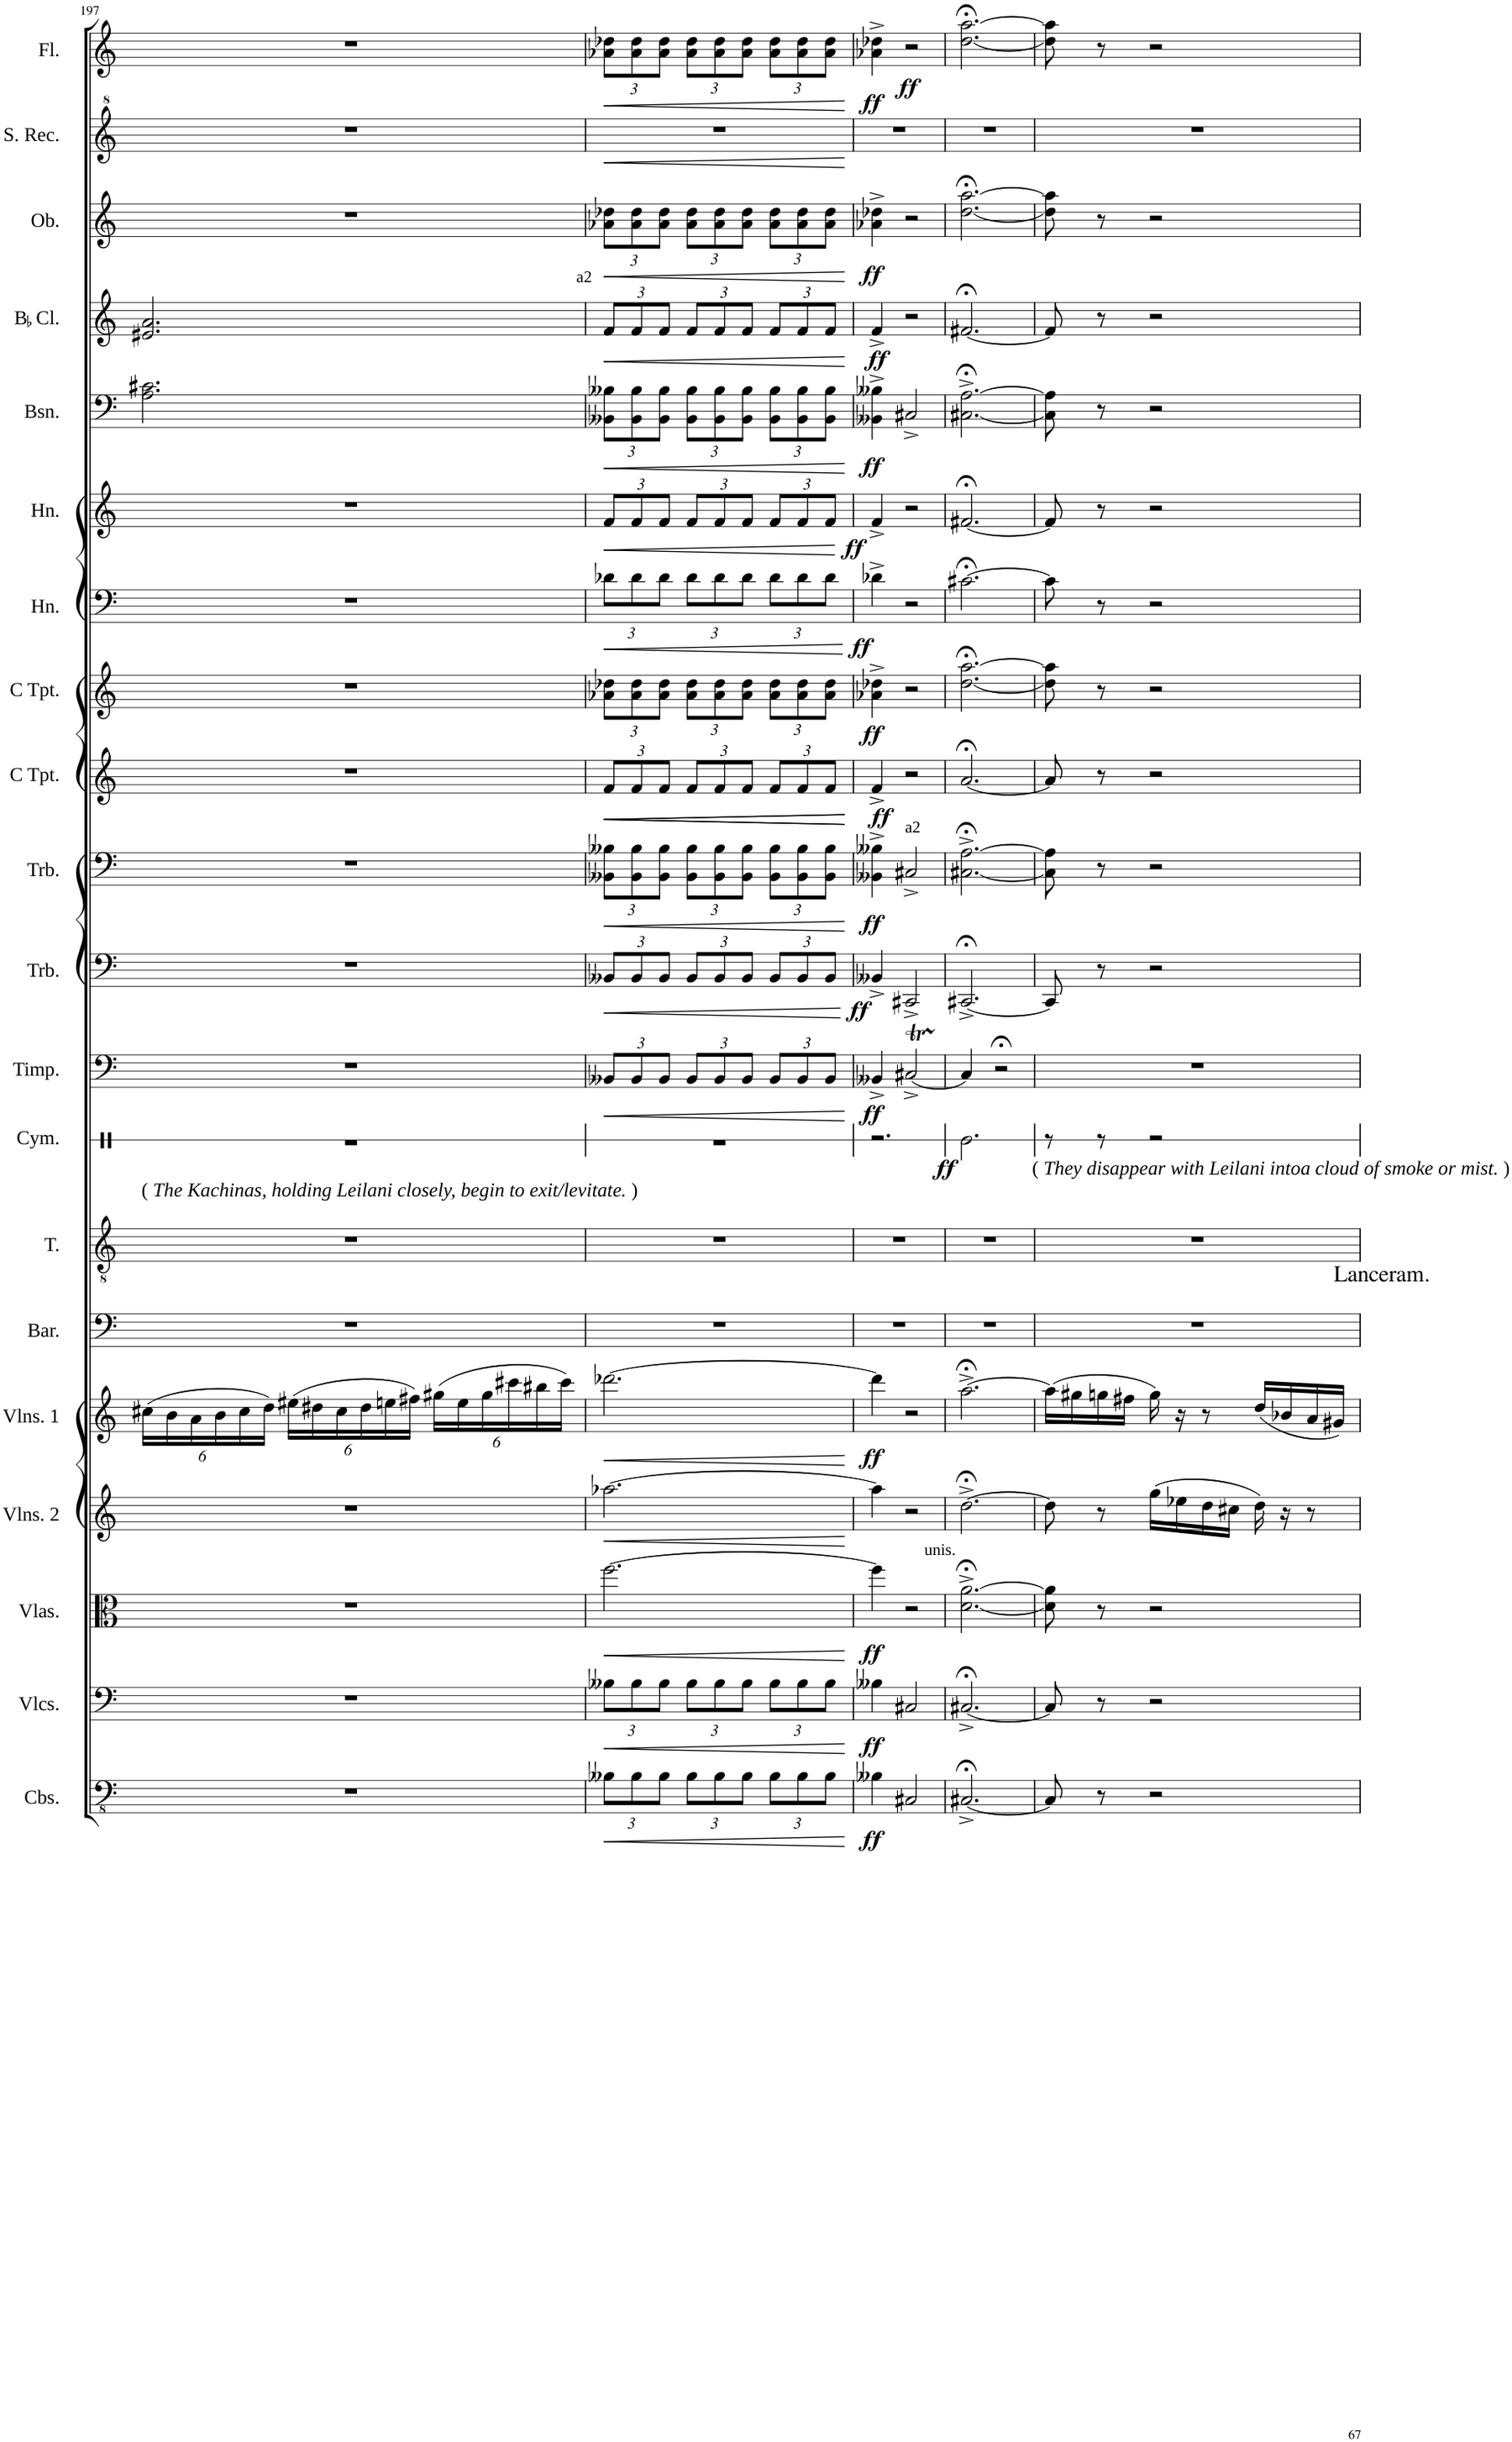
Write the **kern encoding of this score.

**kern	**dynam	**kern	**dynam	**kern	**dynam	**kern	**dynam	**kern	**dynam	**kern	**dynam	**kern	**dynam	**kern	**dynam	**kern	**dynam	**kern	**dynam	**kern	**dynam	**kern	**dynam	**kern	**dynam	**kern	**dynam	**kern	**dynam	**kern	**dynam
*part16	*part16	*part15	*part15	*part14	*part14	*part13	*part13	*part12	*part12	*part11	*part11	*part10	*part10	*part9	*part9	*part8	*part8	*part7	*part7	*part6	*part6	*part5	*part5	*part4	*part4	*part3	*part3	*part2	*part2	*part1	*part1
*staff16	*staff16	*staff15	*staff15	*staff14	*staff14	*staff13	*staff13	*staff12	*staff12	*staff11	*staff11	*staff10	*staff10	*staff9	*staff9	*staff8	*staff8	*staff7	*staff7	*staff6	*staff6	*staff5	*staff5	*staff4	*staff4	*staff3	*staff3	*staff2	*staff2	*staff1	*staff1
*I"Contrabasses	*	*I"Violoncellos	*	*I"Violas	*	*I"Violins 2	*	*I"Violins 1	*	*I"Timpani	*	*I"Trombone	*	*I"Trombone	*	*I"C Trumpet	*	*I"C Trumpet	*	*I"Horn	*	*I"Horn	*	*I"Bassoon	*	*I"BaccidentalFlat Clarinet	*	*I"Oboe	*	*I"Flute	*
*I'Cbs.	*	*I'Vlcs.	*	*I'Vlas.	*	*I'Vlns. 2	*	*I'Vlns. 1	*	*I'Timp.	*	*I'Trb.	*	*I'Trb.	*	*I'C Tpt.	*	*I'C Tpt.	*	*I'Hn.	*	*I'Hn.	*	*I'Bsn.	*	*I'BaccidentalFlat Cl.	*	*I'Ob.	*	*I'Fl.	*
!!LO:PB:g=z
*clefFv4	*	*clefF4	*	*clefC3	*	*clefG2	*	*clefG2	*	*clefF4	*	*clefF4	*	*clefF4	*	*clefG2	*	*clefG2	*	*clefF4	*	*clefG2	*	*clefF4	*	*clefG2	*	*clefG2	*	*clefG2	*
*	*	*	*	*	*	*	*	*	*	*	*	*	*	*	*	*	*	*	*	*ITrd4c7	*	*ITrd4c7	*	*	*	*ITrd1c2	*	*	*	*	*
*k[]	*	*k[]	*	*k[]	*	*k[]	*	*k[]	*	*k[]	*	*k[]	*	*k[]	*	*k[]	*	*k[]	*	*k[]	*	*k[]	*	*k[]	*	*k[]	*	*k[]	*	*k[]	*
*M3/4	*	*M3/4	*	*M3/4	*	*M3/4	*	*M3/4	*	*M3/4	*	*M3/4	*	*M3/4	*	*M3/4	*	*M3/4	*	*M3/4	*	*M3/4	*	*M3/4	*	*M3/4	*	*M3/4	*	*M3/4	*
*	*	*	*	*	*	*	*	*Xbrackettup	*	*	*	*	*	*	*	*	*	*	*	*	*	*	*	*	*	*	*	*	*	*	*
=197	=197	=197	=197	=197	=197	=197	=197	=197	=197	=197	=197	=197	=197	=197	=197	=197	=197	=197	=197	=197	=197	=197	=197	=197	=197	=197	=197	=197	=197	=197	=197
2.r	.	2.r	.	2.r	.	2.r	.	(24cc#X\LL	.	2.r	.	2.r	.	2.r	.	2.r	.	2.r	.	2.r	.	2.r	.	2.A\ 2.c#X\	.	2.e#X/ 2.a/	.	2.r	.	2.r	.
.	.	.	.	.	.	.	.	24b\	.	.	.	.	.	.	.	.	.	.	.	.	.	.	.	.	.	.	.	.	.	.	.
.	.	.	.	.	.	.	.	24a\	.	.	.	.	.	.	.	.	.	.	.	.	.	.	.	.	.	.	.	.	.	.	.
.	.	.	.	.	.	.	.	24b\	.	.	.	.	.	.	.	.	.	.	.	.	.	.	.	.	.	.	.	.	.	.	.
.	.	.	.	.	.	.	.	24cc#\	.	.	.	.	.	.	.	.	.	.	.	.	.	.	.	.	.	.	.	.	.	.	.
.	.	.	.	.	.	.	.	24dd\JJ)	.	.	.	.	.	.	.	.	.	.	.	.	.	.	.	.	.	.	.	.	.	.	.
.	.	.	.	.	.	.	.	(24ee#X\LL	.	.	.	.	.	.	.	.	.	.	.	.	.	.	.	.	.	.	.	.	.	.	.
.	.	.	.	.	.	.	.	24dd#X\	.	.	.	.	.	.	.	.	.	.	.	.	.	.	.	.	.	.	.	.	.	.	.
.	.	.	.	.	.	.	.	24cc#\	.	.	.	.	.	.	.	.	.	.	.	.	.	.	.	.	.	.	.	.	.	.	.
.	.	.	.	.	.	.	.	24dd#\	.	.	.	.	.	.	.	.	.	.	.	.	.	.	.	.	.	.	.	.	.	.	.
.	.	.	.	.	.	.	.	24een\	.	.	.	.	.	.	.	.	.	.	.	.	.	.	.	.	.	.	.	.	.	.	.
.	.	.	.	.	.	.	.	24ff#X\JJ)	.	.	.	.	.	.	.	.	.	.	.	.	.	.	.	.	.	.	.	.	.	.	.
.	.	.	.	.	.	.	.	(24gg#X\LL	.	.	.	.	.	.	.	.	.	.	.	.	.	.	.	.	.	.	.	.	.	.	.
.	.	.	.	.	.	.	.	24ee\	.	.	.	.	.	.	.	.	.	.	.	.	.	.	.	.	.	.	.	.	.	.	.
.	.	.	.	.	.	.	.	24gg#\	.	.	.	.	.	.	.	.	.	.	.	.	.	.	.	.	.	.	.	.	.	.	.
.	.	.	.	.	.	.	.	24ccc#X\	.	.	.	.	.	.	.	.	.	.	.	.	.	.	.	.	.	.	.	.	.	.	.
.	.	.	.	.	.	.	.	24bb#X\	.	.	.	.	.	.	.	.	.	.	.	.	.	.	.	.	.	.	.	.	.	.	.
.	.	.	.	.	.	.	.	24ccc#\JJ)	.	.	.	.	.	.	.	.	.	.	.	.	.	.	.	.	.	.	.	.	.	.	.
=198	=198	=198	=198	=198	=198	=198	=198	=198	=198	=198	=198	=198	=198	=198	=198	=198	=198	=198	=198	=198	=198	=198	=198	=198	=198	=198	=198	=198	=198	=198	=198
*Xbrackettup	*	*	*	*	*	*	*	*	*	*	*	*	*	*	*	*	*	*	*	*	*	*	*	*	*	*	*	*	*	*	*
!	!LO:HP:b	!	!	!	!	!	!	!	!	!	!	!	!	!	!	!	!	!	!	!	!	!	!	!	!	!	!	!	!	!	!
*	*	*Xbrackettup	*	*	*	*	*	*	*	*	*	*	*	*	*	*	*	*	*	*	*	*	*	*	*	*	*	*	*	*	*
!	!	!	!LO:HP:b	!	!LO:HP:b	!	!LO:HP:b	!	!LO:HP:b	!	!	!	!	!	!	!	!	!	!	!	!	!	!	!	!	!	!	!	!	!	!
*	*	*	*	*	*	*	*	*	*	*Xbrackettup	*	*	*	*	*	*	*	*	*	*	*	*	*	*	*	*	*	*	*	*	*
!	!	!	!	!	!	!	!	!	!	!	!LO:HP:b	!	!	!	!	!	!	!	!	!	!	!	!	!	!	!	!	!	!	!	!
*	*	*	*	*	*	*	*	*	*	*	*	*Xbrackettup	*	*	*	*	*	*	*	*	*	*	*	*	*	*	*	*	*	*	*
!	!	!	!	!	!	!	!	!	!	!	!	!	!LO:HP:b	!	!	!	!	!	!	!	!	!	!	!	!	!	!	!	!	!	!
*	*	*	*	*	*	*	*	*	*	*	*	*	*	*Xbrackettup	*	*	*	*	*	*	*	*	*	*	*	*	*	*	*	*	*
!	!	!	!	!	!	!	!	!	!	!	!	!	!	!	!LO:HP:b	!	!	!	!	!	!	!	!	!	!	!	!	!	!	!	!
*	*	*	*	*	*	*	*	*	*	*	*	*	*	*	*	*Xbrackettup	*	*	*	*	*	*	*	*	*	*	*	*	*	*	*
!	!	!	!	!	!	!	!	!	!	!	!	!	!	!	!	!	!LO:HP:b	!	!	!	!	!	!	!	!	!	!	!	!	!	!
*	*	*	*	*	*	*	*	*	*	*	*	*	*	*	*	*	*	*Xbrackettup	*	*Xbrackettup	*	*	*	*	*	*	*	*	*	*	*
!	!	!	!	!	!	!	!	!	!	!	!	!	!	!	!	!	!	!	!	!	!LO:HP:b	!	!	!	!	!	!	!	!	!	!
*	*	*	*	*	*	*	*	*	*	*	*	*	*	*	*	*	*	*	*	*	*	*Xbrackettup	*	*	*	*	*	*	*	*	*
!	!	!	!	!	!	!	!	!	!	!	!	!	!	!	!	!	!	!	!	!	!	!	!LO:HP:b	!	!	!	!	!	!	!	!
*	*	*	*	*	*	*	*	*	*	*	*	*	*	*	*	*	*	*	*	*	*	*	*	*Xbrackettup	*	*	*	*	*	*	*
!	!	!	!	!	!	!	!	!	!	!	!	!	!	!	!	!	!	!	!	!	!	!	!	!	!LO:HP:b	!	!	!	!	!	!
*	*	*	*	*	*	*	*	*	*	*	*	*	*	*	*	*	*	*	*	*	*	*	*	*	*	*Xbrackettup	*	*	*	*	*
!	!	!	!	!	!	!	!	!	!	!	!	!	!	!	!	!	!	!	!	!	!	!	!	!	!	!	!LO:HP:b	!	!	!	!
*	*	*	*	*	*	*	*	*	*	*	*	*	*	*	*	*	*	*	*	*	*	*	*	*	*	*	*	*Xbrackettup	*	*	*
!	!	!	!	!	!	!	!	!	!	!	!	!	!	!	!	!	!	!	!	!	!	!	!	!	!	!	!	!	!LO:HP:b	!	!
*	*	*	*	*	*	*	*	*	*	*	*	*	*	*	*	*	*	*	*	*	*	*	*	*	*	*	*	*	*	*Xbrackettup	*
!	!	!	!	!	!	!	!	!	!	!	!	!	!	!	!	!	!	!	!	!	!	!	!	!	!	!LO:TX:a:t=a2	!	!	!	!	!
!	!	!	!	!	!	!	!	!	!	!	!	!	!	!	!	!	!	!	!	!	!	!	!	!	!	!	!	!	!	!	!LO:HP:b
12BB--X\L	<	12B--X\L	<	[2.ff\	<	[2.aa-X\	<	[2.ddd-X\	<	12BB--X/L	<	12BB--X/L	<	12BB--X\ 12B--X\L	<	12f/L	<	12a-X\ 12dd-X\L	.	12d-X\L	<	12f/L	<	12BB--X\ 12B--X\L	<	12f/L	<	12a-X\ 12dd-X\L	<	12a-X\ 12dd-X\L	<
!	!	!	!	!	!	!	!	!	!	!	!	!	!	!	!	!	!LO:HP:b	!	!	!	!	!	!	!	!	!	!	!	!	!	!
12BB--\	.	12B--\	.	.	.	.	.	.	.	12BB--/	.	12BB--/	.	12BB--\ 12B--\	.	12f/	<	12a-\ 12dd-\	.	12d-\	.	12f/	.	12BB--\ 12B--\	.	12f/	.	12a-\ 12dd-\	.	12a-\ 12dd-\	.
12BB--\J	.	12B--\J	.	.	.	.	.	.	.	12BB--/J	.	12BB--/J	.	12BB--\ 12B--\J	.	12f/J	.	12a-\ 12dd-\J	.	12d-\J	.	12f/J	.	12BB--\ 12B--\J	.	12f/J	.	12a-\ 12dd-\J	.	12a-\ 12dd-\J	.
12BB--\L	.	12B--\L	.	.	.	.	.	.	.	12BB--/L	.	12BB--/L	.	12BB--\ 12B--\L	.	12f/L	.	12a-\ 12dd-\L	.	12d-\L	.	12f/L	.	12BB--\ 12B--\L	.	12f/L	.	12a-\ 12dd-\L	.	12a-\ 12dd-\L	.
12BB--\	.	12B--\	.	.	.	.	.	.	.	12BB--/	.	12BB--/	.	12BB--\ 12B--\	.	12f/	.	12a-\ 12dd-\	.	12d-\	.	12f/	.	12BB--\ 12B--\	.	12f/	.	12a-\ 12dd-\	.	12a-\ 12dd-\	.
12BB--\J	.	12B--\J	.	.	.	.	.	.	.	12BB--/J	.	12BB--/J	.	12BB--\ 12B--\J	.	12f/J	.	12a-\ 12dd-\J	.	12d-\J	.	12f/J	.	12BB--\ 12B--\J	.	12f/J	.	12a-\ 12dd-\J	.	12a-\ 12dd-\J	.
12BB--\L	.	12B--\L	.	.	.	.	.	.	.	12BB--/L	.	12BB--/L	.	12BB--\ 12B--\L	.	12f/L	.	12a-\ 12dd-\L	.	12d-\L	.	12f/L	.	12BB--\ 12B--\L	.	12f/L	.	12a-\ 12dd-\L	.	12a-\ 12dd-\L	.
12BB--\	.	12B--\	.	.	.	.	.	.	.	12BB--/	.	12BB--/	.	12BB--\ 12B--\	.	12f/	.	12a-\ 12dd-\	.	12d-\	.	12f/	.	12BB--\ 12B--\	.	12f/	.	12a-\ 12dd-\	.	12a-\ 12dd-\	.
12BB--\J	.	12B--\J	.	.	.	.	.	.	.	12BB--/J	.	12BB--/J	.	12BB--\ 12B--\J	.	12f/J	.	12a-\ 12dd-\J	.	12d-\J	.	12f/J	.	12BB--\ 12B--\J	.	12f/J	.	12a-\ 12dd-\J	.	12a-\ 12dd-\J	.
.	[	.	[	.	[	.	[	.	[	.	[	.	[	.	[	.	[ [	.	.	.	[	.	[	.	[	.	[	.	[	.	[
=199	=199	=199	=199	=199	=199	=199	=199	=199	=199	=199	=199	=199	=199	=199	=199	=199	=199	=199	=199	=199	=199	=199	=199	=199	=199	=199	=199	=199	=199	=199	=199
!	!LO:DY:b	!	!LO:DY:b	!	!LO:DY:b	!	!	!	!LO:DY:b	!	!LO:DY:b	!	!LO:DY:b	!	!LO:DY:b	!	!LO:DY:b	!	!LO:DY:b	!	!LO:DY:b	!	!LO:DY:b	!	!LO:DY:b	!	!LO:DY:b	!	!LO:DY:b	!	!LO:DY:b
4BB--X\	ff	4B--X\	ff	4ff\]	ff	4aa-\]	.	4ddd-\]	ff	4BB--X^/	ff	4BB--X^/	ff	4BB--X\^ 4B--X\^	ff	4f^/	ff	4a-X\^ 4dd-X\^	ff	4d-X^\	ff	4f^/	ff	4BB--X\^ 4B--X\^	ff	4f^/	ff	4a-X\^ 4dd-X\^	ff	4a-X\^ 4dd-X\^	ff
!	!	!	!	!	!	!	!	!	!	!	!	!	!	!LO:TX:a:t=a2	!	!	!	!	!	!	!	!	!	!	!	!	!	!	!	!	!
2CC#X/	.	2C#X/	.	2r	.	2r	.	2r	.	[2C#Xt^/	.	2CC#X^/	.	2C#X^/	.	2r	.	2r	.	2r	.	2r	.	2C#X^/	.	2r	.	2r	.	2r	.
=200	=200	=200	=200	=200	=200	=200	=200	=200	=200	=200	=200	=200	=200	=200	=200	=200	=200	=200	=200	=200	=200	=200	=200	=200	=200	=200	=200	=200	=200	=200	=200
!	!	!	!	!LO:TX:a:t=unis.	!	!	!	!	!	!	!	!	!	!	!	!	!	!	!	!	!	!	!	!	!	!	!	!	!	!	!
[2.CC#X;<^/	.	[2.C#X;<^/	.	[2.d\;<^ [2.a\;<^	.	[2.dd;<^\	.	[2.aa;<^\	.	4C#/]	.	[2.CC#X;<^/	.	[2.C#X\;<^ [2.A\;<^	.	[2.a;</	.	[2.dd\;< [2.aa\;<	.	[2.c#X;<\	.	[2.f#X;</	.	[2.C#X\;<^ [2.A\;<^	.	[2.f#X;</	.	[2.dd\;< [2.aa\;<	.	[2.dd\;< [2.aa\;<	.
.	.	.	.	.	.	.	.	.	.	2r;<	.	.	.	.	.	.	.	.	.	.	.	.	.	.	.	.	.	.	.	.	.
=201	=201	=201	=201	=201	=201	=201	=201	=201	=201	=201	=201	=201	=201	=201	=201	=201	=201	=201	=201	=201	=201	=201	=201	=201	=201	=201	=201	=201	=201	=201	=201
!	!	!	!	!	!	!	!	!	!	!	!	!	!	!	!	!	!	!	!	!	!	!	!	!	!	!	!	!	!	!	!LO:DY:b
8CC#/]	.	8C#/]	.	8d\] 8a\]	.	8dd\]	.	(16aa\LL]	.	2.r	.	8CC#/]	.	8C#\] 8A\]	.	8a/]	.	8dd\] 8aa\]	.	8c#\]	.	8f#/]	.	8C#\] 8A\]	.	8f#/]	.	8dd\] 8aa\]	.	8dd\] 8aa\]	ff
.	.	.	.	.	.	.	.	16gg#X\	.	.	.	.	.	.	.	.	.	.	.	.	.	.	.	.	.	.	.	.	.	.	.
8r	.	8r	.	8r	.	8r	.	16ggn\	.	.	.	8r	.	8r	.	8r	.	8r	.	8r	.	8r	.	8r	.	8r	.	8r	.	8r	.
.	.	.	.	.	.	.	.	16ff#X\JJ	.	.	.	.	.	.	.	.	.	.	.	.	.	.	.	.	.	.	.	.	.	.	.
2r	.	2r	.	2r	.	(16gg\LL	.	16gg\)	.	.	.	2r	.	2r	.	2r	.	2r	.	2r	.	2r	.	2r	.	2r	.	2r	.	2r	.
.	.	.	.	.	.	16ee-X\	.	16r	.	.	.	.	.	.	.	.	.	.	.	.	.	.	.	.	.	.	.	.	.	.	.
.	.	.	.	.	.	16dd\	.	8r	.	.	.	.	.	.	.	.	.	.	.	.	.	.	.	.	.	.	.	.	.	.	.
.	.	.	.	.	.	16cc#X\JJ	.	.	.	.	.	.	.	.	.	.	.	.	.	.	.	.	.	.	.	.	.	.	.	.	.
.	.	.	.	.	.	16dd\)	.	(16dd/LL	.	.	.	.	.	.	.	.	.	.	.	.	.	.	.	.	.	.	.	.	.	.	.
.	.	.	.	.	.	16r	.	16b-X/	.	.	.	.	.	.	.	.	.	.	.	.	.	.	.	.	.	.	.	.	.	.	.
.	.	.	.	.	.	8r	.	16a/	.	.	.	.	.	.	.	.	.	.	.	.	.	.	.	.	.	.	.	.	.	.	.
.	.	.	.	.	.	.	.	16g#X/JJ)	.	.	.	.	.	.	.	.	.	.	.	.	.	.	.	.	.	.	.	.	.	.	.
=	=	=	=	=	=	=	=	=	=	=	=	=	=	=	=	=	=	=	=	=	=	=	=	=	=	=	=	=	=	=	=
*-	*-	*-	*-	*-	*-	*-	*-	*-	*-	*-	*-	*-	*-	*-	*-	*-	*-	*-	*-	*-	*-	*-	*-	*-	*-	*-	*-	*-	*-	*-	*-
